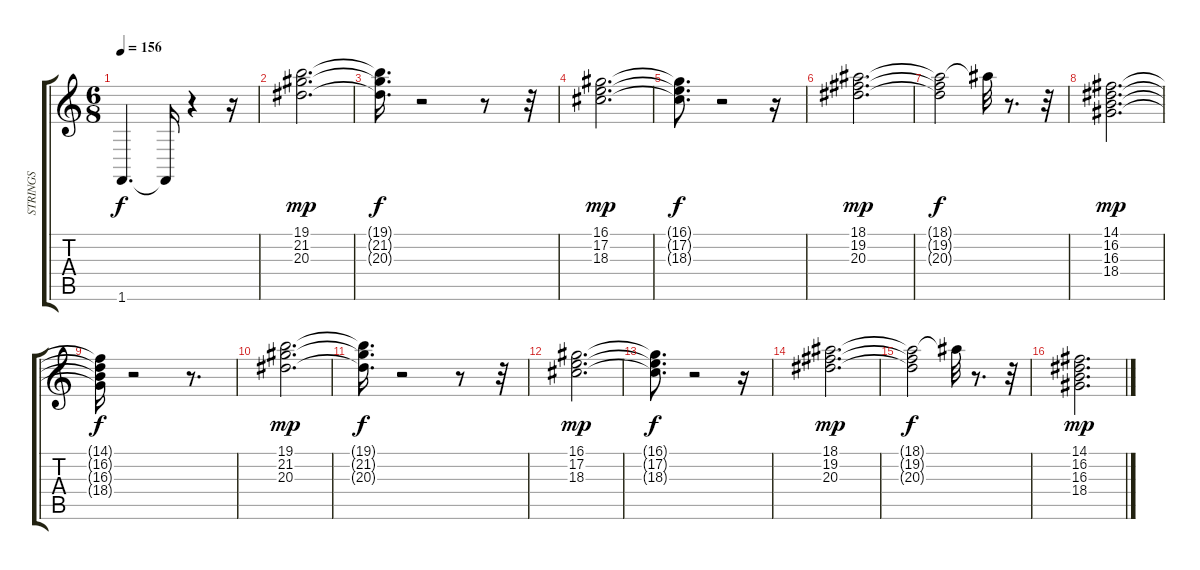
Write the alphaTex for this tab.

\track ("STRINGS" "STRINGS") {instrument stringensemble1}
\staff {score tabs}
\tuning (E4 B3 G3 D3 A2 E2) {hide}
\ts (6 8)
\tempo 156
\clef g2
\ks c
1.6{t}.4{d dy f} 1.6{t}.16 r.4 r.16 |
(19.1 21.2 20.3).2{d dy mp} |
(19.1{t} 21.2{t} 20.3{t}).16{d dy f} r.2 r.8 r.32 |
(16.1 17.2 18.3).2{d dy mp} |
(16.1{t} 17.2{t} 18.3{t}).8{d dy f} r.2 r.16 |
(18.1 19.2 20.3).2{d dy mp} |
(18.1{t} 19.2{t} 20.3{t}).2{dy f} 18.1{t}.32 r.8{d} r.32 |
(14.1 16.2 16.3 18.4).2{d dy mp} |
(14.1{t} 16.2{t} 16.3{t} 18.4{t}).16{dy f} r.2 r.8{d} |
(19.1 21.2 20.3).2{d dy mp} |
(19.1{t} 21.2{t} 20.3{t}).16{d dy f} r.2 r.8 r.32 |
(16.1 17.2 18.3).2{d dy mp} |
(16.1{t} 17.2{t} 18.3{t}).8{d dy f} r.2 r.16 |
(18.1 19.2 20.3).2{d dy mp} |
(18.1{t} 19.2{t} 20.3{t}).2{dy f} 18.1{t}.32 r.8{d} r.32 |
(14.1 16.2 16.3 18.4).2{d dy mp}
